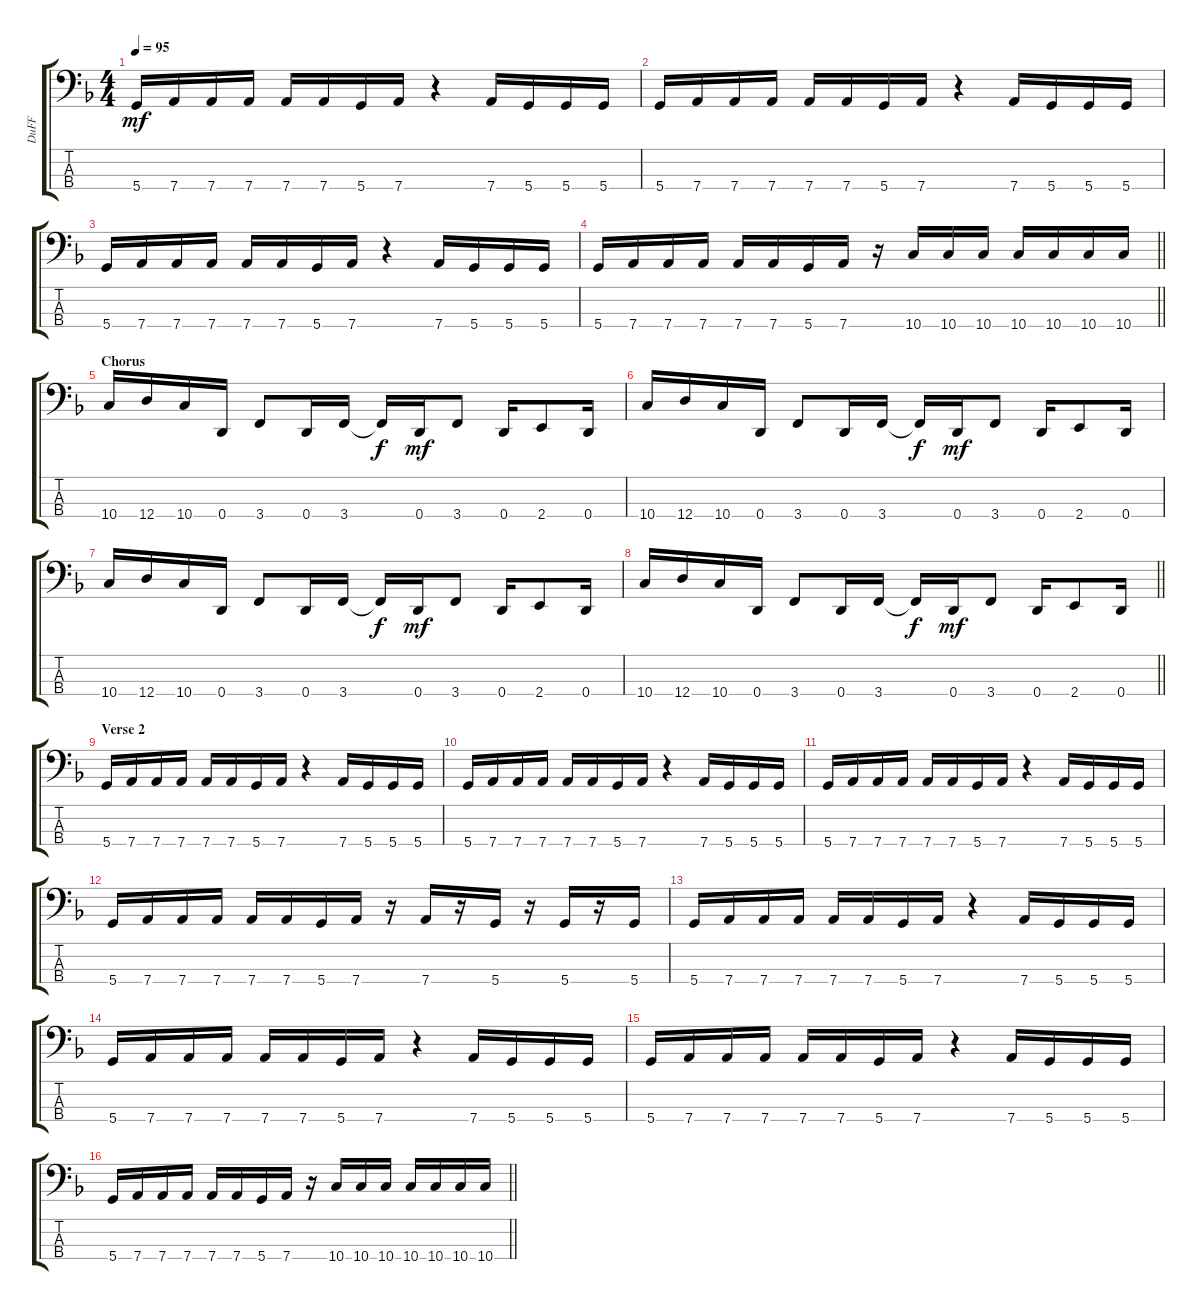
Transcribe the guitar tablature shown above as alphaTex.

\track ("DuFF" "DuFF") {instrument electricbassfinger}
\staff {score tabs}
\tuning (G2 D2 A1 D1) {hide}
\ts (4 4)
\tempo 95
\clef f4
\ks dminor
5.4.16{dy mf} 7.4.16 7.4.16 7.4.16 7.4.16 7.4.16 5.4.16 7.4.16 r.4 7.4.16 5.4.16 5.4.16 5.4.16 |
5.4.16 7.4.16 7.4.16 7.4.16 7.4.16 7.4.16 5.4.16 7.4.16 r.4 7.4.16 5.4.16 5.4.16 5.4.16 |
5.4.16 7.4.16 7.4.16 7.4.16 7.4.16 7.4.16 5.4.16 7.4.16 r.4 7.4.16 5.4.16 5.4.16 5.4.16 |
\barLineRight lightlight
5.4.16 7.4.16 7.4.16 7.4.16 7.4.16 7.4.16 5.4.16 7.4.16 r.16 10.4.16 10.4.16 10.4.16 10.4.16 10.4.16 10.4.16 10.4.16 |
\section ("" "Chorus")
10.4.16 12.4.16 10.4.16 0.4.16 3.4.8 0.4.16 3.4.16 3.4{t}.16{dy f} 0.4.16{dy mf} 3.4.8 0.4.16 2.4.8 0.4.16 |
10.4.16 12.4.16 10.4.16 0.4.16 3.4.8 0.4.16 3.4.16 3.4{t}.16{dy f} 0.4.16{dy mf} 3.4.8 0.4.16 2.4.8 0.4.16 |
10.4.16 12.4.16 10.4.16 0.4.16 3.4.8 0.4.16 3.4.16 3.4{t}.16{dy f} 0.4.16{dy mf} 3.4.8 0.4.16 2.4.8 0.4.16 |
\barLineRight lightlight
10.4.16 12.4.16 10.4.16 0.4.16 3.4.8 0.4.16 3.4.16 3.4{t}.16{dy f} 0.4.16{dy mf} 3.4.8 0.4.16 2.4.8 0.4.16 |
\section ("" "Verse 2")
5.4.16 7.4.16 7.4.16 7.4.16 7.4.16 7.4.16 5.4.16 7.4.16 r.4 7.4.16 5.4.16 5.4.16 5.4.16 |
5.4.16 7.4.16 7.4.16 7.4.16 7.4.16 7.4.16 5.4.16 7.4.16 r.4 7.4.16 5.4.16 5.4.16 5.4.16 |
5.4.16 7.4.16 7.4.16 7.4.16 7.4.16 7.4.16 5.4.16 7.4.16 r.4 7.4.16 5.4.16 5.4.16 5.4.16 |
5.4.16 7.4.16 7.4.16 7.4.16 7.4.16 7.4.16 5.4.16 7.4.16 r.16 7.4.16 r.16 5.4.16 r.16 5.4.16 r.16 5.4.16 |
5.4.16 7.4.16 7.4.16 7.4.16 7.4.16 7.4.16 5.4.16 7.4.16 r.4 7.4.16 5.4.16 5.4.16 5.4.16 |
5.4.16 7.4.16 7.4.16 7.4.16 7.4.16 7.4.16 5.4.16 7.4.16 r.4 7.4.16 5.4.16 5.4.16 5.4.16 |
5.4.16 7.4.16 7.4.16 7.4.16 7.4.16 7.4.16 5.4.16 7.4.16 r.4 7.4.16 5.4.16 5.4.16 5.4.16 |
\barLineRight lightlight
5.4.16 7.4.16 7.4.16 7.4.16 7.4.16 7.4.16 5.4.16 7.4.16 r.16 10.4.16 10.4.16 10.4.16 10.4.16 10.4.16 10.4.16 10.4.16
